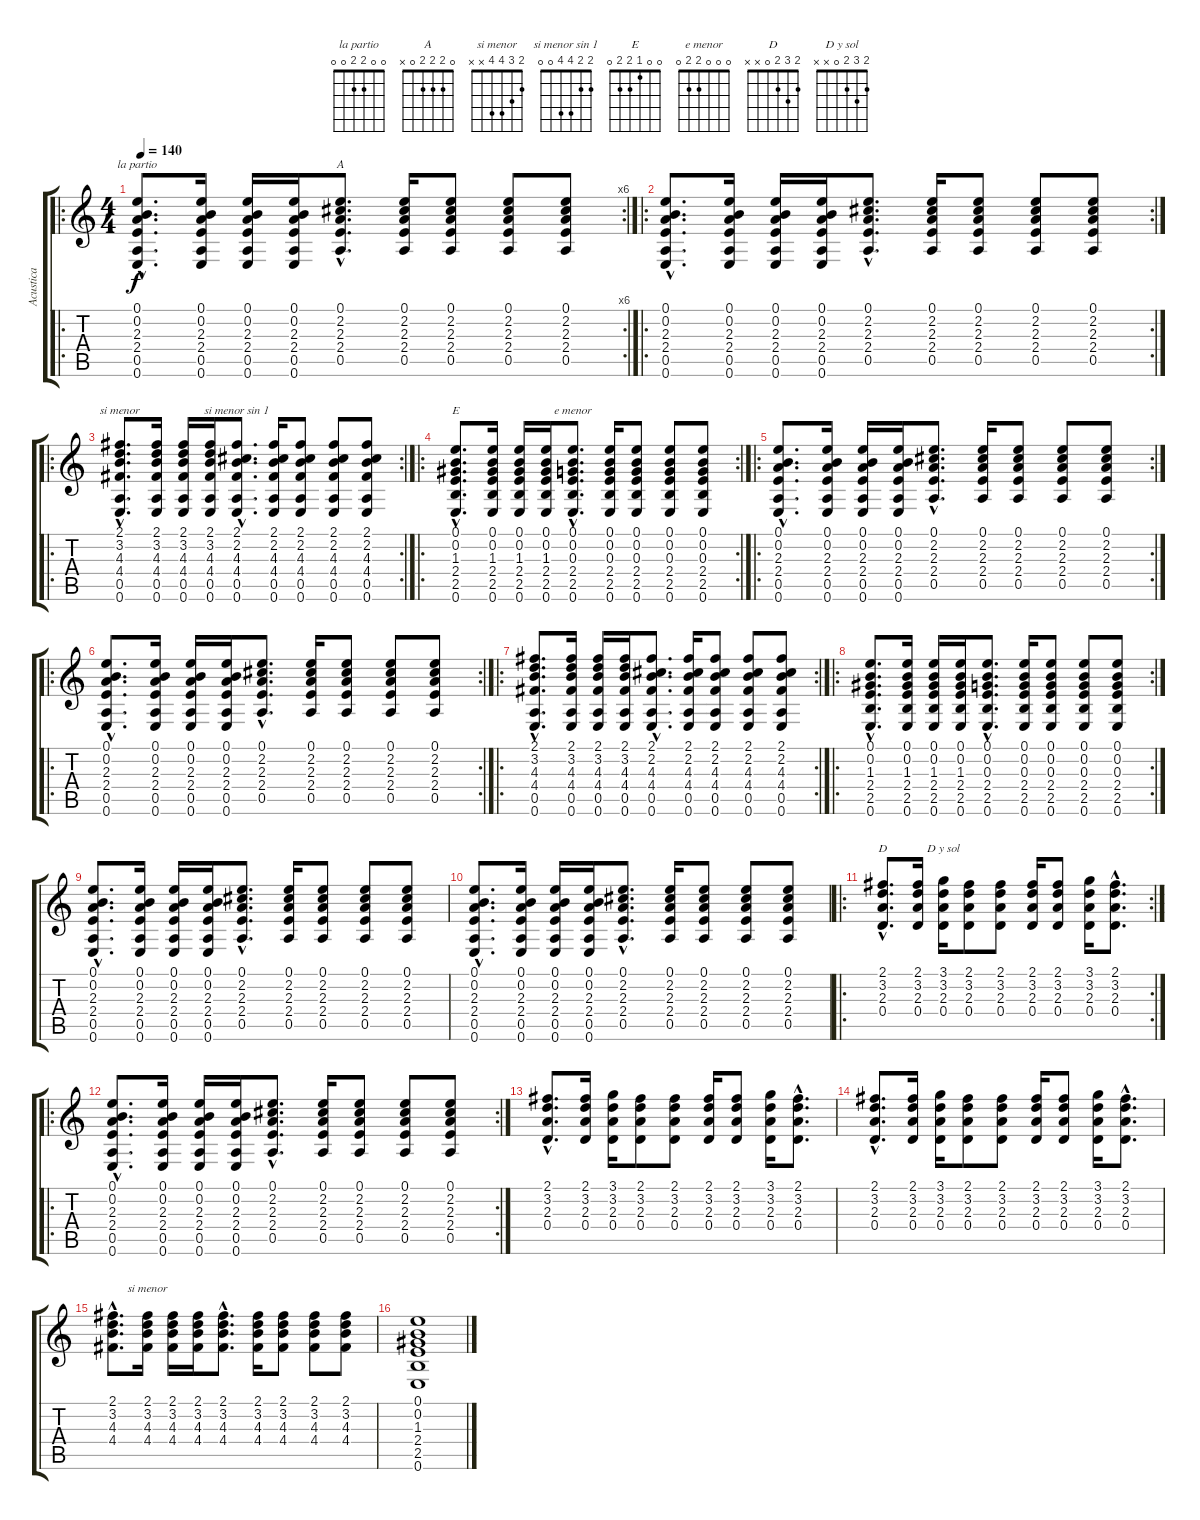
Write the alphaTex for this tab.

\track ("Acustica" "Acustica") {instrument acousticguitarsteel}
\staff {score tabs}
\tuning (E4 B3 G3 D3 A2 E2) {hide}
\chord ("la partio" 0 0 2 2 0 0)
\chord ("A" 0 2 2 2 0 x)
\chord ("si menor" 2 3 4 4 0 0)
\chord ("si menor sin 1" 2 2 4 4 0 0)
\chord ("E" 0 0 1 2 2 0)
\chord ("e menor" 0 0 0 2 2 0)
\chord ("D" 2 3 2 0 x x)
\chord ("D y sol" 2 3 2 0 x x)
\chord ("si menor" 2 3 4 4 x x)
\ro
\rc 6
\ts (4 4)
\tempo 140
\clef g2
\ks c
(0.1{hac} 0.2{hac} 2.3{hac} 2.4{hac} 0.5{hac} 0.6{hac}).8{d ch "la partio" dy f instrument acousticguitarsteel} (0.1 0.2 2.3 2.4 0.5 0.6).16 (0.1 0.2 2.3 2.4 0.5 0.6).16 (0.1 0.2 2.3 2.4 0.5 0.6).16 (0.1{hac} 2.2{hac} 2.3{hac} 2.4{hac} 0.5{hac}).8{d ch "A"} (0.1 2.2 2.3 2.4 0.5).16 (0.1 2.2 2.3 2.4 0.5).8 (0.1 2.2 2.3 2.4 0.5).8 (0.1 2.2 2.3 2.4 0.5).8 |
\ro
\rc 2
(0.1{hac} 0.2{hac} 2.3{hac} 2.4{hac} 0.5{hac} 0.6{hac}).8{d} (0.1 0.2 2.3 2.4 0.5 0.6).16 (0.1 0.2 2.3 2.4 0.5 0.6).16 (0.1 0.2 2.3 2.4 0.5 0.6).16 (0.1{hac} 2.2{hac} 2.3{hac} 2.4{hac} 0.5{hac}).8{d} (0.1 2.2 2.3 2.4 0.5).16 (0.1 2.2 2.3 2.4 0.5).8 (0.1 2.2 2.3 2.4 0.5).8 (0.1 2.2 2.3 2.4 0.5).8 |
\ro
\rc 2
(2.1{hac} 3.2{hac} 4.3{hac} 4.4{hac} 0.5{hac} 0.6{hac}).8{d ch "si menor"} (2.1 3.2 4.3 4.4 0.5 0.6).16 (2.1 3.2 4.3 4.4 0.5 0.6).16 (2.1 3.2 4.3 4.4 0.5 0.6).16 (2.1{hac} 2.2{hac} 4.3{hac} 4.4{hac} 0.5{hac} 0.6{hac}).8{d ch "si menor sin 1"} (2.1 2.2 4.3 4.4 0.5 0.6).16 (2.1 2.2 4.3 4.4 0.5 0.6).8 (2.1 2.2 4.3 4.4 0.5 0.6).8 (2.1 2.2 4.3 4.4 0.5 0.6).8 |
\ro
\rc 2
(0.1{hac} 0.2{hac} 1.3{hac} 2.4{hac} 2.5{hac} 0.6{hac}).8{d ch "E"} (0.1 0.2 1.3 2.4 2.5 0.6).16 (0.1 0.2 1.3 2.4 2.5 0.6).16 (0.1 0.2 1.3 2.4 2.5 0.6).16 (0.1{hac} 0.2{hac} 0.3{hac} 2.4{hac} 2.5{hac} 0.6{hac}).8{d ch "e menor"} (0.1 0.2 0.3 2.4 2.5 0.6).16 (0.1 0.2 0.3 2.4 2.5 0.6).8 (0.1 0.2 0.3 2.4 2.5 0.6).8 (0.1 0.2 0.3 2.4 2.5 0.6).8 |
\ro
\rc 2
(0.1{hac} 0.2{hac} 2.3{hac} 2.4{hac} 0.5{hac} 0.6{hac}).8{d} (0.1 0.2 2.3 2.4 0.5 0.6).16 (0.1 0.2 2.3 2.4 0.5 0.6).16 (0.1 0.2 2.3 2.4 0.5 0.6).16 (0.1{hac} 2.2{hac} 2.3{hac} 2.4{hac} 0.5{hac}).8{d} (0.1 2.2 2.3 2.4 0.5).16 (0.1 2.2 2.3 2.4 0.5).8 (0.1 2.2 2.3 2.4 0.5).8 (0.1 2.2 2.3 2.4 0.5).8 |
\ro
\rc 2
(0.1{hac} 0.2{hac} 2.3{hac} 2.4{hac} 0.5{hac} 0.6{hac}).8{d} (0.1 0.2 2.3 2.4 0.5 0.6).16 (0.1 0.2 2.3 2.4 0.5 0.6).16 (0.1 0.2 2.3 2.4 0.5 0.6).16 (0.1{hac} 2.2{hac} 2.3{hac} 2.4{hac} 0.5{hac}).8{d} (0.1 2.2 2.3 2.4 0.5).16 (0.1 2.2 2.3 2.4 0.5).8 (0.1 2.2 2.3 2.4 0.5).8 (0.1 2.2 2.3 2.4 0.5).8 |
\ro
\rc 2
(2.1{hac} 3.2{hac} 4.3{hac} 4.4{hac} 0.5{hac} 0.6{hac}).8{d} (2.1 3.2 4.3 4.4 0.5 0.6).16 (2.1 3.2 4.3 4.4 0.5 0.6).16 (2.1 3.2 4.3 4.4 0.5 0.6).16 (2.1{hac} 2.2{hac} 4.3{hac} 4.4{hac} 0.5{hac} 0.6{hac}).8{d} (2.1 2.2 4.3 4.4 0.5 0.6).16 (2.1 2.2 4.3 4.4 0.5 0.6).8 (2.1 2.2 4.3 4.4 0.5 0.6).8 (2.1 2.2 4.3 4.4 0.5 0.6).8 |
\ro
\rc 2
(0.1{hac} 0.2{hac} 1.3{hac} 2.4{hac} 2.5{hac} 0.6{hac}).8{d} (0.1 0.2 1.3 2.4 2.5 0.6).16 (0.1 0.2 1.3 2.4 2.5 0.6).16 (0.1 0.2 1.3 2.4 2.5 0.6).16 (0.1{hac} 0.2{hac} 0.3{hac} 2.4{hac} 2.5{hac} 0.6{hac}).8{d} (0.1 0.2 0.3 2.4 2.5 0.6).16 (0.1 0.2 0.3 2.4 2.5 0.6).8 (0.1 0.2 0.3 2.4 2.5 0.6).8 (0.1 0.2 0.3 2.4 2.5 0.6).8 |
(0.1{hac} 0.2{hac} 2.3{hac} 2.4{hac} 0.5{hac} 0.6{hac}).8{d} (0.1 0.2 2.3 2.4 0.5 0.6).16 (0.1 0.2 2.3 2.4 0.5 0.6).16 (0.1 0.2 2.3 2.4 0.5 0.6).16 (0.1{hac} 2.2{hac} 2.3{hac} 2.4{hac} 0.5{hac}).8{d} (0.1 2.2 2.3 2.4 0.5).16 (0.1 2.2 2.3 2.4 0.5).8 (0.1 2.2 2.3 2.4 0.5).8 (0.1 2.2 2.3 2.4 0.5).8 |
(0.1{hac} 0.2{hac} 2.3{hac} 2.4{hac} 0.5{hac} 0.6{hac}).8{d} (0.1 0.2 2.3 2.4 0.5 0.6).16 (0.1 0.2 2.3 2.4 0.5 0.6).16 (0.1 0.2 2.3 2.4 0.5 0.6).16 (0.1{hac} 2.2{hac} 2.3{hac} 2.4{hac} 0.5{hac}).8{d} (0.1 2.2 2.3 2.4 0.5).16 (0.1 2.2 2.3 2.4 0.5).8 (0.1 2.2 2.3 2.4 0.5).8 (0.1 2.2 2.3 2.4 0.5).8 |
\ro
\rc 2
(2.1{hac} 3.2{hac} 2.3{hac} 0.4{hac}).8{d ch "D"} (2.1 3.2 2.3 0.4).16 (3.1 3.2 2.3 0.4).16{ch "D y sol"} (2.1 3.2 2.3 0.4).8 (2.1 3.2 2.3 0.4).8 (2.1 3.2 2.3 0.4).16 (2.1 3.2 2.3 0.4).8 (3.1 3.2 2.3 0.4).16 (2.1{hac} 3.2{hac} 2.3{hac} 0.4{hac}).8{d} |
\ro
\rc 2
(0.1{hac} 0.2{hac} 2.3{hac} 2.4{hac} 0.5{hac} 0.6{hac}).8{d} (0.1 0.2 2.3 2.4 0.5 0.6).16 (0.1 0.2 2.3 2.4 0.5 0.6).16 (0.1 0.2 2.3 2.4 0.5 0.6).16 (0.1{hac} 2.2 2.3{hac} 2.4{hac} 0.5{hac}).8{d} (0.1 2.2 2.3 2.4 0.5).16 (0.1 2.2 2.3 2.4 0.5).8 (0.1 2.2 2.3 2.4 0.5).8 (0.1 2.2 2.3 2.4 0.5).8 |
(2.1{hac} 3.2{hac} 2.3{hac} 0.4{hac}).8{d} (2.1 3.2 2.3 0.4).16 (3.1 3.2 2.3 0.4).16 (2.1 3.2 2.3 0.4).8 (2.1 3.2 2.3 0.4).8 (2.1 3.2 2.3 0.4).16 (2.1 3.2 2.3 0.4).8 (3.1 3.2 2.3 0.4).16 (2.1{hac} 3.2{hac} 2.3{hac} 0.4{hac}).8{d} |
(2.1{hac} 3.2{hac} 2.3{hac} 0.4{hac}).8{d} (2.1 3.2 2.3 0.4).16 (3.1 3.2 2.3 0.4).16 (2.1 3.2 2.3 0.4).8 (2.1 3.2 2.3 0.4).8 (2.1 3.2 2.3 0.4).16 (2.1 3.2 2.3 0.4).8 (3.1 3.2 2.3 0.4).16 (2.1{hac} 3.2{hac} 2.3{hac} 0.4{hac}).8{d} |
(2.1{hac} 3.2{hac} 4.3{hac} 4.4{hac}).8{d} (2.1 3.2 4.3 4.4).16{ch "si menor"} (2.1 3.2 4.3 4.4).16 (2.1 3.2 4.3 4.4).16 (2.1{hac} 3.2{hac} 4.3{hac} 4.4{hac}).8{d} (2.1 3.2 4.3 4.4).16 (2.1 3.2 4.3 4.4).8 (2.1 3.2 4.3 4.4).8 (2.1 3.2 4.3 4.4).8 |
(0.1 0.2 1.3 2.4 2.5 0.6).1
